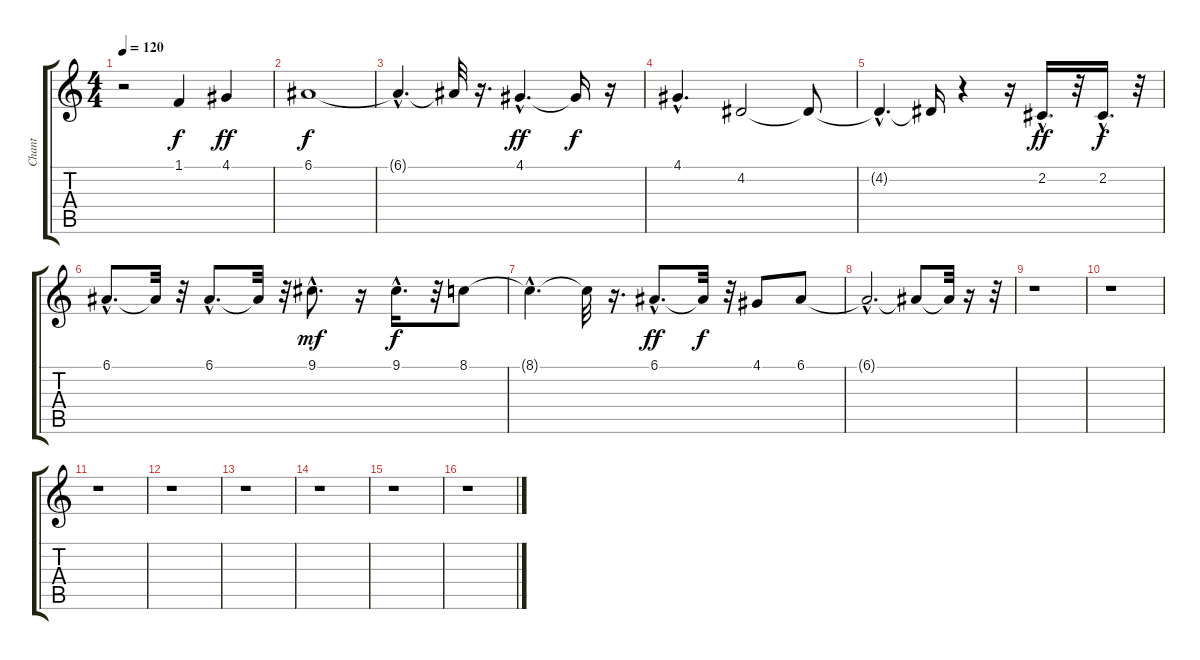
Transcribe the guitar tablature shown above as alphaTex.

\track ("Chant" "Chant") {instrument harmonica}
\staff {score tabs}
\tuning (E4 B3 G3 D3 A2 E2) {hide}
\ts (4 4)
\tempo 120
\clef g2
\ks c
r.2{dy f} 1.1.4 4.1.4{dy ff} |
6.1.1{dy f} |
6.1{hac t}.4{d} 6.1{t}.32 r.16{d} 4.1{hac}.4{d dy ff} 4.1{t}.16{dy f} r.16 |
4.1{hac}.4{d} 4.2.2 4.2{t}.8 |
4.2{hac t}.4{d} 4.2{t}.16 r.4 r.16 2.2{hac}.16{d dy ff} r.32 2.2{hac}.16{d dy f} r.32 |
6.1{hac}.8{d} 6.1{t}.32 r.32 6.1{hac}.8{d} 6.1{t}.32 r.32 9.1{hac}.8{d dy mf} r.16 9.1{hac}.16{d dy f} r.32 8.1.8 |
8.1{hac t}.4{d} 8.1{t}.32 r.16{d} 6.1{hac}.8{d dy ff} 6.1{t}.32{dy f} r.32 4.1.8 6.1.8 |
6.1{hac t}.2{d} 6.1{t}.8 6.1{t}.32 r.16 r.32 |
r.1 |
r.1 |
r.1 |
r.1 |
r.1 |
r.1 |
r.1 |
r.1
